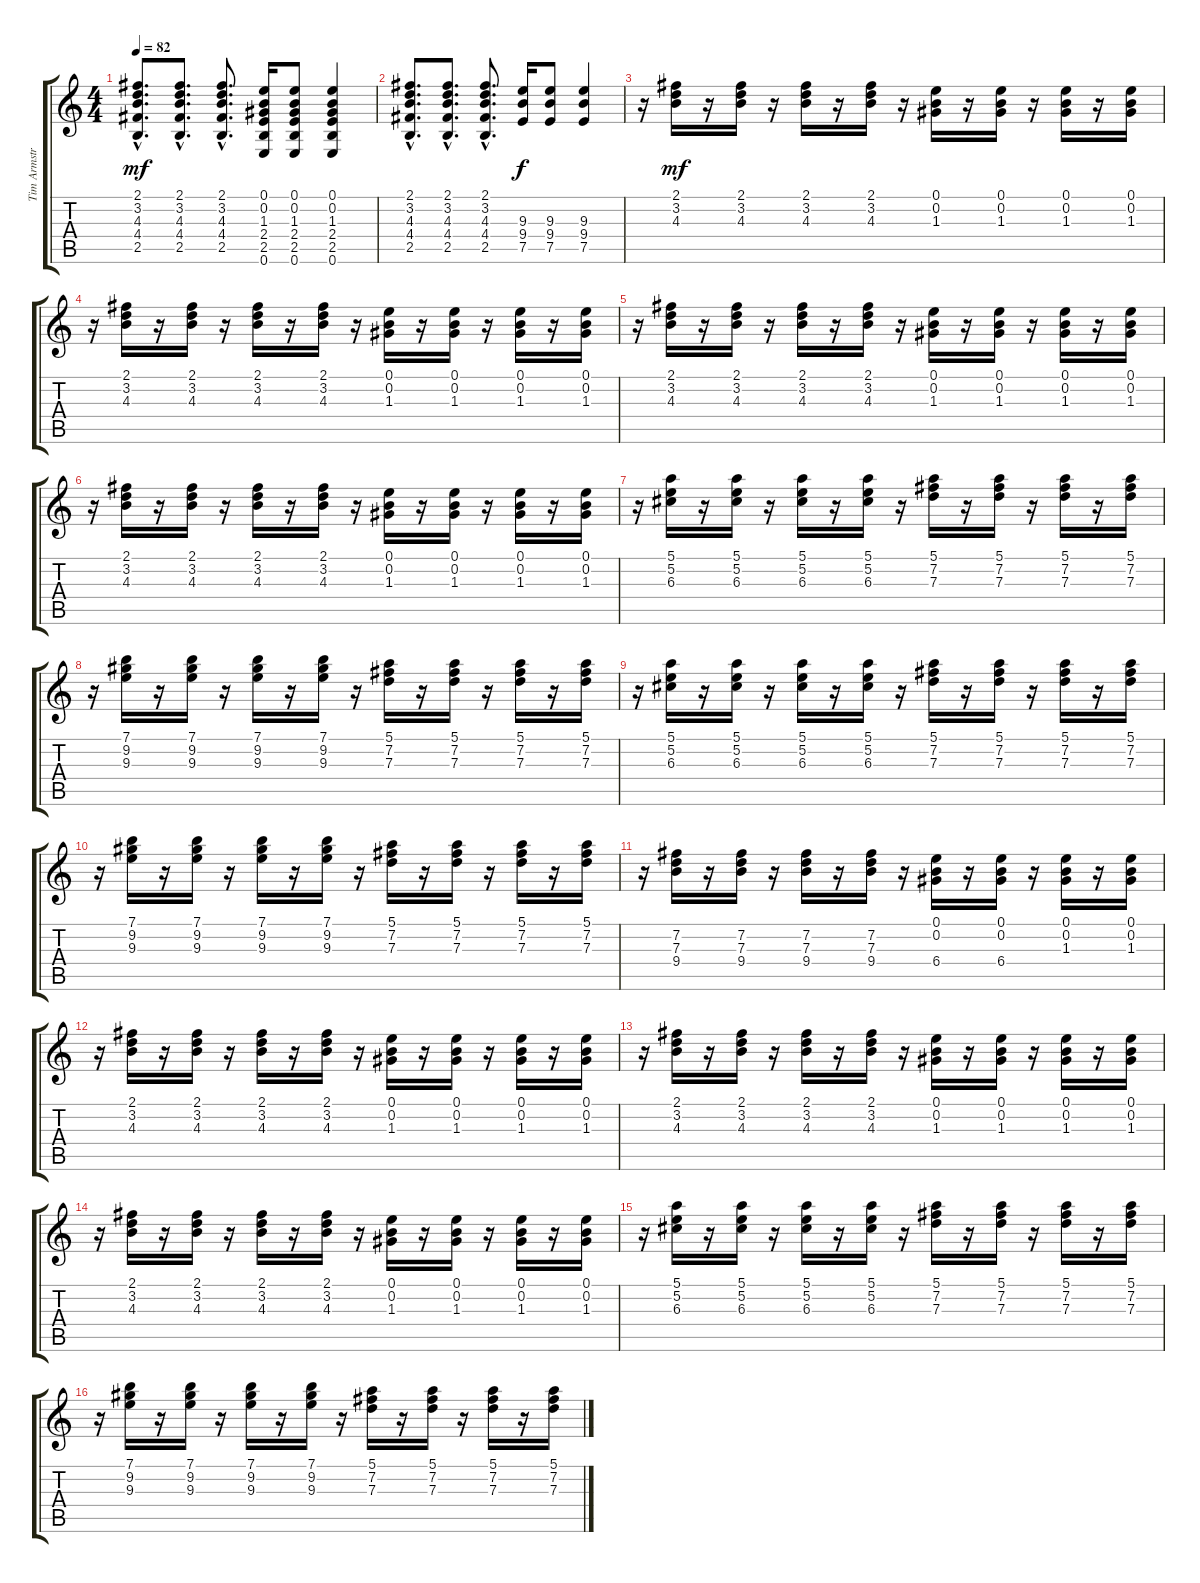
\track ("Tim Armstrong" "Tim Armstr") {instrument electricguitarclean}
\staff {score tabs}
\tuning (E4 B3 G3 D3 A2 E2) {hide}
\ts (4 4)
\tempo 82
\clef g2
\ks c
(2.1{hac} 3.2{hac} 4.3{hac} 4.4{hac} 2.5{hac}).8{d dy mf instrument electricguitarclean} (2.1{hac} 3.2{hac} 4.3{hac} 4.4{hac} 2.5{hac}).8{d} (2.1{hac} 3.2{hac} 4.3{hac} 4.4{hac} 2.5{hac}).8{d} (0.1 0.2 1.3 2.4 2.5 0.6).16 (0.1 0.2 1.3 2.4 2.5 0.6).8 (0.1 0.2 1.3 2.4 2.5 0.6).4 |
(2.1{hac} 3.2{hac} 4.3{hac} 4.4{hac} 2.5{hac}).8{d} (2.1{hac} 3.2{hac} 4.3{hac} 4.4{hac} 2.5{hac}).8{d} (2.1{hac} 3.2{hac} 4.3{hac} 4.4{hac} 2.5{hac}).8{d} (9.3 9.4 7.5).16{dy f} (9.3 9.4 7.5).8 (9.3 9.4 7.5).4 |
r.16 (2.1 3.2 4.3).16{dy mf} r.16 (2.1 3.2 4.3).16 r.16 (2.1 3.2 4.3).16 r.16 (2.1 3.2 4.3).16 r.16 (0.1 0.2 1.3).16 r.16 (0.1 0.2 1.3).16 r.16 (0.1 0.2 1.3).16 r.16 (0.1 0.2 1.3).16 |
r.16 (2.1 3.2 4.3).16 r.16 (2.1 3.2 4.3).16 r.16 (2.1 3.2 4.3).16 r.16 (2.1 3.2 4.3).16 r.16 (0.1 0.2 1.3).16 r.16 (0.1 0.2 1.3).16 r.16 (0.1 0.2 1.3).16 r.16 (0.1 0.2 1.3).16 |
r.16 (2.1 3.2 4.3).16 r.16 (2.1 3.2 4.3).16 r.16 (2.1 3.2 4.3).16 r.16 (2.1 3.2 4.3).16 r.16 (0.1 0.2 1.3).16 r.16 (0.1 0.2 1.3).16 r.16 (0.1 0.2 1.3).16 r.16 (0.1 0.2 1.3).16 |
r.16 (2.1 3.2 4.3).16 r.16 (2.1 3.2 4.3).16 r.16 (2.1 3.2 4.3).16 r.16 (2.1 3.2 4.3).16 r.16 (0.1 0.2 1.3).16 r.16 (0.1 0.2 1.3).16 r.16 (0.1 0.2 1.3).16 r.16 (0.1 0.2 1.3).16 |
r.16 (5.1 5.2 6.3).16 r.16 (5.1 5.2 6.3).16 r.16 (5.1 5.2 6.3).16 r.16 (5.1 5.2 6.3).16 r.16 (5.1 7.2 7.3).16 r.16 (5.1 7.2 7.3).16 r.16 (5.1 7.2 7.3).16 r.16 (5.1 7.2 7.3).16 |
r.16 (7.1 9.2 9.3).16 r.16 (7.1 9.2 9.3).16 r.16 (7.1 9.2 9.3).16 r.16 (7.1 9.2 9.3).16 r.16 (5.1 7.2 7.3).16 r.16 (5.1 7.2 7.3).16 r.16 (5.1 7.2 7.3).16 r.16 (5.1 7.2 7.3).16 |
r.16 (5.1 5.2 6.3).16 r.16 (5.1 5.2 6.3).16 r.16 (5.1 5.2 6.3).16 r.16 (5.1 5.2 6.3).16 r.16 (5.1 7.2 7.3).16 r.16 (5.1 7.2 7.3).16 r.16 (5.1 7.2 7.3).16 r.16 (5.1 7.2 7.3).16 |
r.16 (7.1 9.2 9.3).16 r.16 (7.1 9.2 9.3).16 r.16 (7.1 9.2 9.3).16 r.16 (7.1 9.2 9.3).16 r.16 (5.1 7.2 7.3).16 r.16 (5.1 7.2 7.3).16 r.16 (5.1 7.2 7.3).16 r.16 (5.1 7.2 7.3).16 |
r.16 (7.2 7.3 9.4).16 r.16 (7.2 7.3 9.4).16 r.16 (7.2 7.3 9.4).16 r.16 (7.2 7.3 9.4).16 r.16 (0.1 0.2 6.4).16 r.16 (0.1 0.2 6.4).16 r.16 (0.1 0.2 1.3).16 r.16 (0.1 0.2 1.3).16 |
r.16 (2.1 3.2 4.3).16 r.16 (2.1 3.2 4.3).16 r.16 (2.1 3.2 4.3).16 r.16 (2.1 3.2 4.3).16 r.16 (0.1 0.2 1.3).16 r.16 (0.1 0.2 1.3).16 r.16 (0.1 0.2 1.3).16 r.16 (0.1 0.2 1.3).16 |
r.16 (2.1 3.2 4.3).16 r.16 (2.1 3.2 4.3).16 r.16 (2.1 3.2 4.3).16 r.16 (2.1 3.2 4.3).16 r.16 (0.1 0.2 1.3).16 r.16 (0.1 0.2 1.3).16 r.16 (0.1 0.2 1.3).16 r.16 (0.1 0.2 1.3).16 |
r.16 (2.1 3.2 4.3).16 r.16 (2.1 3.2 4.3).16 r.16 (2.1 3.2 4.3).16 r.16 (2.1 3.2 4.3).16 r.16 (0.1 0.2 1.3).16 r.16 (0.1 0.2 1.3).16 r.16 (0.1 0.2 1.3).16 r.16 (0.1 0.2 1.3).16 |
r.16 (5.1 5.2 6.3).16 r.16 (5.1 5.2 6.3).16 r.16 (5.1 5.2 6.3).16 r.16 (5.1 5.2 6.3).16 r.16 (5.1 7.2 7.3).16 r.16 (5.1 7.2 7.3).16 r.16 (5.1 7.2 7.3).16 r.16 (5.1 7.2 7.3).16 |
r.16 (7.1 9.2 9.3).16 r.16 (7.1 9.2 9.3).16 r.16 (7.1 9.2 9.3).16 r.16 (7.1 9.2 9.3).16 r.16 (5.1 7.2 7.3).16 r.16 (5.1 7.2 7.3).16 r.16 (5.1 7.2 7.3).16 r.16 (5.1 7.2 7.3).16
